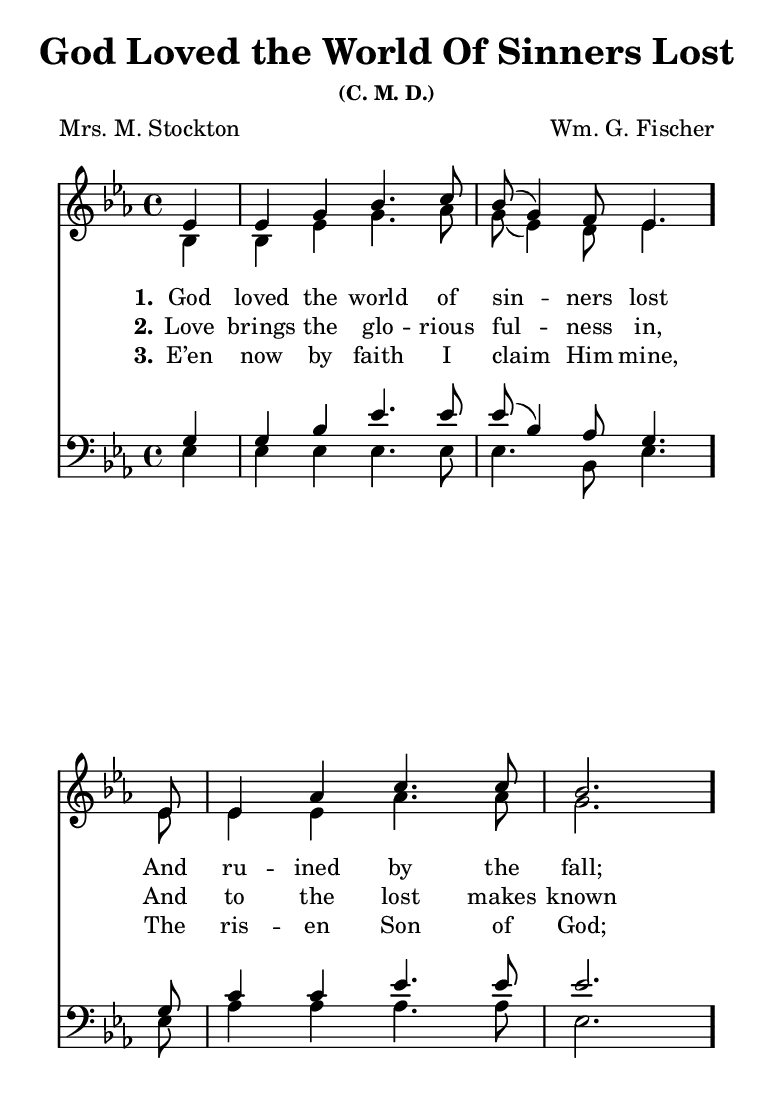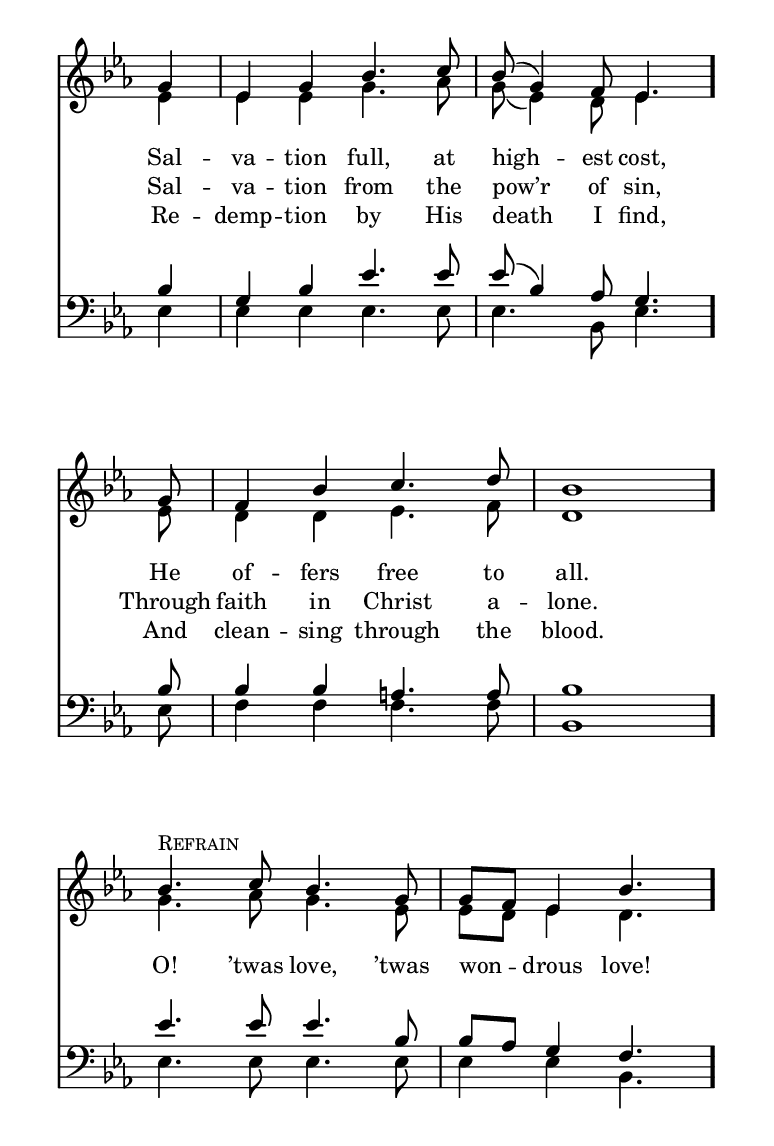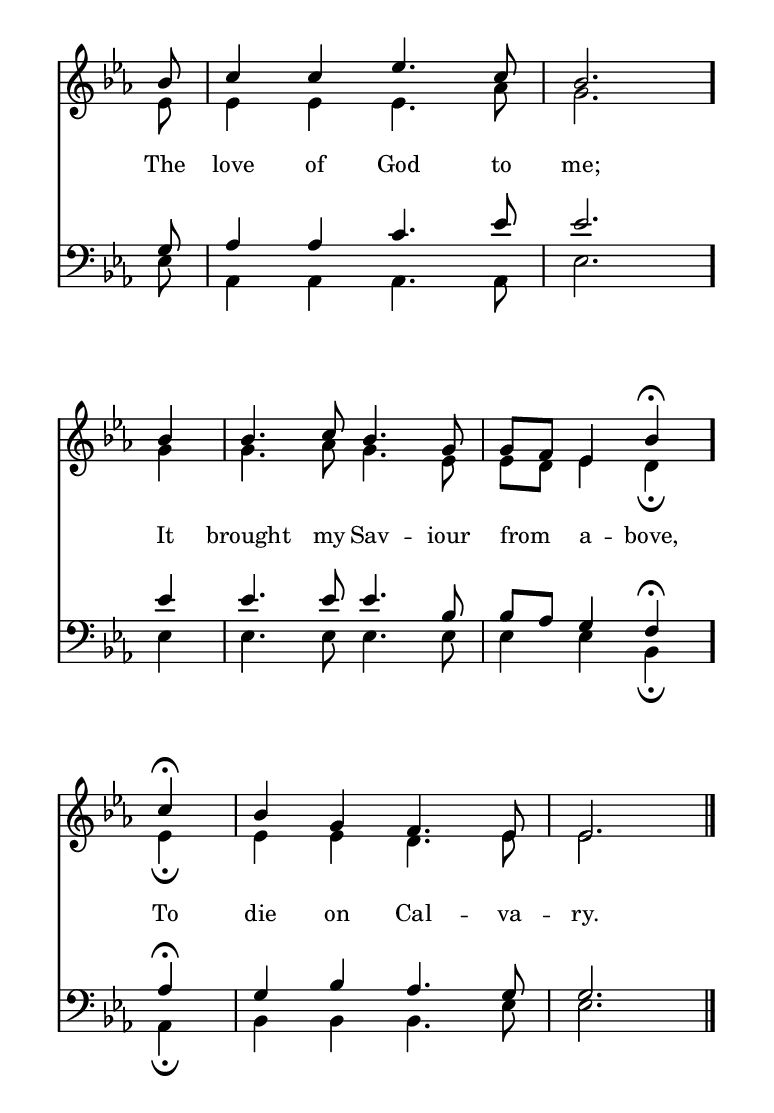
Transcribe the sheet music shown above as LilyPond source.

\include "common/global.ily"
\paper {
  \include "common/paper.ily"
  %ragged-bottom = ##t
  ragged-last-bottom = ##t
  %systems-per-page = ##f
  %page-count = ##f
}

\header{
  title = "God Loved the World Of Sinners Lost"
  subsubtitle = "(C. M. D.)"
  %meter = "C.M.D."
  poet = "Mrs. M. Stockton"
  composer = "Wm. G. Fischer"
  %copyright = ""
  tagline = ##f
}

% for fermata in MIDI
% TODO make four fermatas (in typesetting) two
ta = { \tempo 4=80 }
tb = { \tempo 4=40 }

patternA = { \ta c4 | c4 c4 c4. c8 | c8( c4) c8 c4. } % Line 1, 3 soprano / alto / tenor
patternB = { \ta c8 | c4 c4 c4. c8 | c2.            } % Line 2 all, Refrain line 2 all
patternC = { \ta c8 | c4 c4 c4. c8 | c1             } % Line 4 all
patternD = { \ta c4 | c4 c4 c4. c8 | c4.     c8 c4. } % Line 1, 3 bass

patternE = { \ta c4. c8 c4. c8 | c8[ c8] c4 c4. } % Refrain line 1 soprano / alto / tenor
patternF = { \ta c4 | c4. c8 c4. c8 | c8[ c8] c4 \tb c4 \fermata } % Refrain line 3 soprano / alto / tenor
patternG = { \tb c4 \fermata \ta | c4 c4 c4. c8 | c2. } % Refrain line 4 all

patternH = { \ta c4. c8 c4. c8 | c4 c4 c4. } % Refrain line 1 bass
patternI = { \ta c4 | c4. c8 c4. c8 | c4 c4 \tb c4 \fermata } % Refrain line 3 bass

global = {
  \include "common/overrides.ily"
  %\autoBeamOff
  \override Staff.TimeSignature.style = #'()
  \time 4/4
  \override Score.MetronomeMark.transparent = ##t % hide all fermata changes too
  \ta
  \key ees \major
  \partial 4
  \autoBeamOff
}

notesSoprano = {
\global
\relative c' {

  \changePitch \patternA { ees | ees g bes c | bes g f ees }
  \changePitch \patternB { ees | ees aes c c | bes         }
  \changePitch \patternA { g   | ees g bes c | bes g f ees }
  \changePitch \patternC { g   | f bes c d   | bes         }

  << s^\markup { \small \caps "Refrain" }
  \changePitch \patternE { bes c bes g | g f ees bes' } >>
  \changePitch \patternB {         bes | c c ees c   | bes          }
  \changePitch \patternF {         bes | bes c bes g | g f ees bes' }
  \changePitch \patternG {         c   | bes g f ees | ees          }

  \bar "|."

}
}

notesAlto = {
\global
\relative e' {

  \changePitch \patternA { bes | bes ees g aes   | g ees d ees }
  \changePitch \patternB { ees | ees ees aes aes | g           }
  \changePitch \patternA { ees | ees ees g aes   | g ees d ees }
  \changePitch \patternC { ees | d d ees f       | d           }

  \changePitch \patternE { g aes g ees | ees d ees d }
  \changePitch \patternB {         ees | ees ees ees aes | g           }
  \changePitch \patternF {         g   | g aes g ees     | ees d ees d }
  \changePitch \patternG {         ees | ees ees d ees   | ees         }

}
}

notesTenor = {
\global
\relative a {

  \changePitch \patternA { g   | g bes ees ees | ees bes aes g }
  \changePitch \patternB { g   | c c ees ees   | ees           }
  \changePitch \patternA { bes | g bes ees ees | ees bes aes g }
  \changePitch \patternC { bes | bes bes a a   | bes           }

  \changePitch \patternE { ees ees ees bes | bes aes g f }
  \changePitch \patternB {             g   | aes aes c ees   | ees         }
  \changePitch \patternF {             ees | ees ees ees bes | bes aes g f }
  \changePitch \patternG {             aes | g bes aes g     | g           }

}
}

notesBass = {
\global
\relative f {

  \changePitch \patternD { ees | ees ees ees ees | ees bes ees }
  \changePitch \patternB { ees | aes aes aes aes | ees }
  \changePitch \patternD { ees | ees ees ees ees | ees bes ees }
  \changePitch \patternC { ees | f f f f | bes, }

  \changePitch \patternH { ees ees ees ees | ees ees bes }
  \changePitch \patternB { ees | aes, aes aes aes | ees' }
  \changePitch \patternI { ees | ees ees ees ees | ees ees bes }
  \changePitch \patternG { aes | bes bes bes ees | ees }

}
}

Refrain = \lyricmode {

O! ’twas love, ’twas won -- drous love! \bar "."
The love of God to me; \bar "." \break
It brought my Sav -- iour from a -- bove, \bar "."
To die on Cal -- va -- ry. \bar "." \break

}

wordsA = \lyricmode {
\set stanza = "1."

God loved the world of sin -- ners lost \bar "."
And ru -- ined by the fall; \bar "." \break
Sal -- va -- tion full, at high -- est cost, \bar "."
He of -- fers free to all. \bar "." \break

}

wordsB = \lyricmode {
\set stanza = "2."

Love brings the glo -- rious ful -- ness in,
And to the lost makes known
Sal -- va -- tion from the pow’r of sin,
Through faith in Christ a -- lone.

\Refrain

}

wordsC = \lyricmode {
\set stanza = "3."

E’en now by faith I claim Him mine,
The ris -- en Son of God;
Re -- demp -- tion by His death I find,
And clean -- sing through the blood.

}


\score {
  \context ChoirStaff <<
    \context Staff = upper <<
      \set ChoirStaff.systemStartDelimiter = #'SystemStartBar
      \context Voice  = sopranos { \voiceOne << \notesSoprano >> }
      \context Voice  = altos { \voiceTwo << \notesAlto >> }
      \context Lyrics = one   \lyricsto sopranos \wordsA
      \context Lyrics = two   \lyricsto sopranos \wordsB
      \context Lyrics = three \lyricsto sopranos \wordsC
      %\context Lyrics = four  \lyricsto sopranos \wordsD
      %\context Lyrics = five  \lyricsto sopranos \wordsE
    >>
    \context Staff = men <<
      \clef bass
      \context Voice  = tenors { \voiceOne << \notesTenor >> }
      \context Voice  = basses { \voiceTwo << \notesBass >> }
    >>
  >>
  \layout {
    \include "common/layout.ily"
  }
  \midi{
    \include "common/midi.ily"
  }
}

\version "2.18.0"  % necessary for upgrading to future LilyPond versions.

% vi:set et ts=2 sw=2 ai nocindent syntax=lilypond
